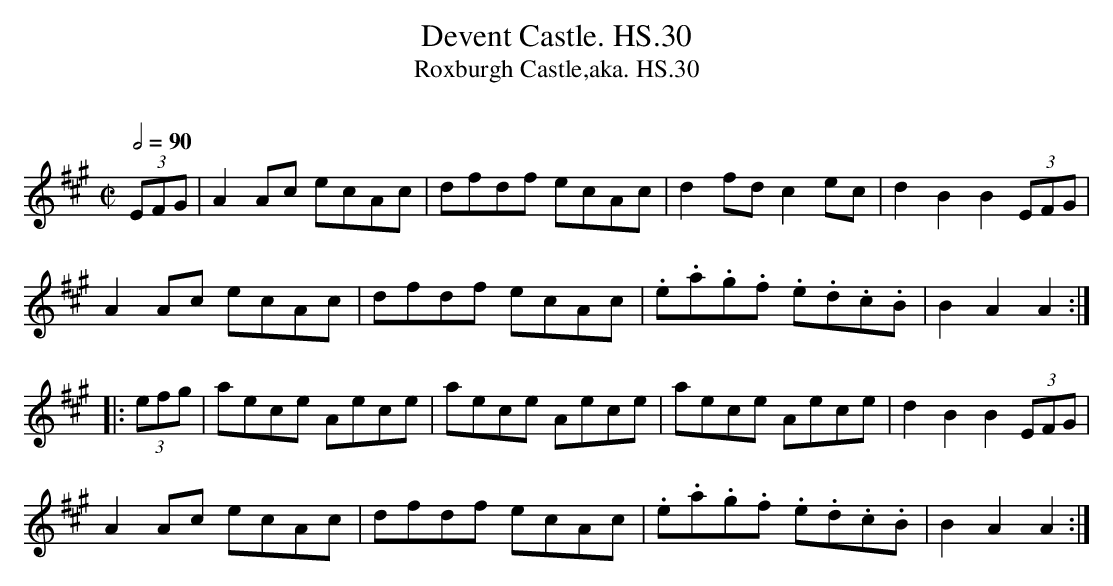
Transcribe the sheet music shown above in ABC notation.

X:1
T:Devent Castle. HS.30
T:Roxburgh Castle,aka. HS.30
M:C|
L:1/8
Q:1/2=90
O:
K:A
(3EFG|A2Ac ecAc|dfdf ecAc|d2fdc2ec|d2B2B2(3EFG|
A2Ac ecAc|dfdf ecAc|.e.a.g.f .e.d.c.B|B2A2A2:|
|:(3efg|aece Aece|aece Aece|aece Aece|d2B2B2(3EFG|
A2Ac ecAc|dfdf ecAc|.e.a.g.f .e.d.c.B|B2A2A2:|
